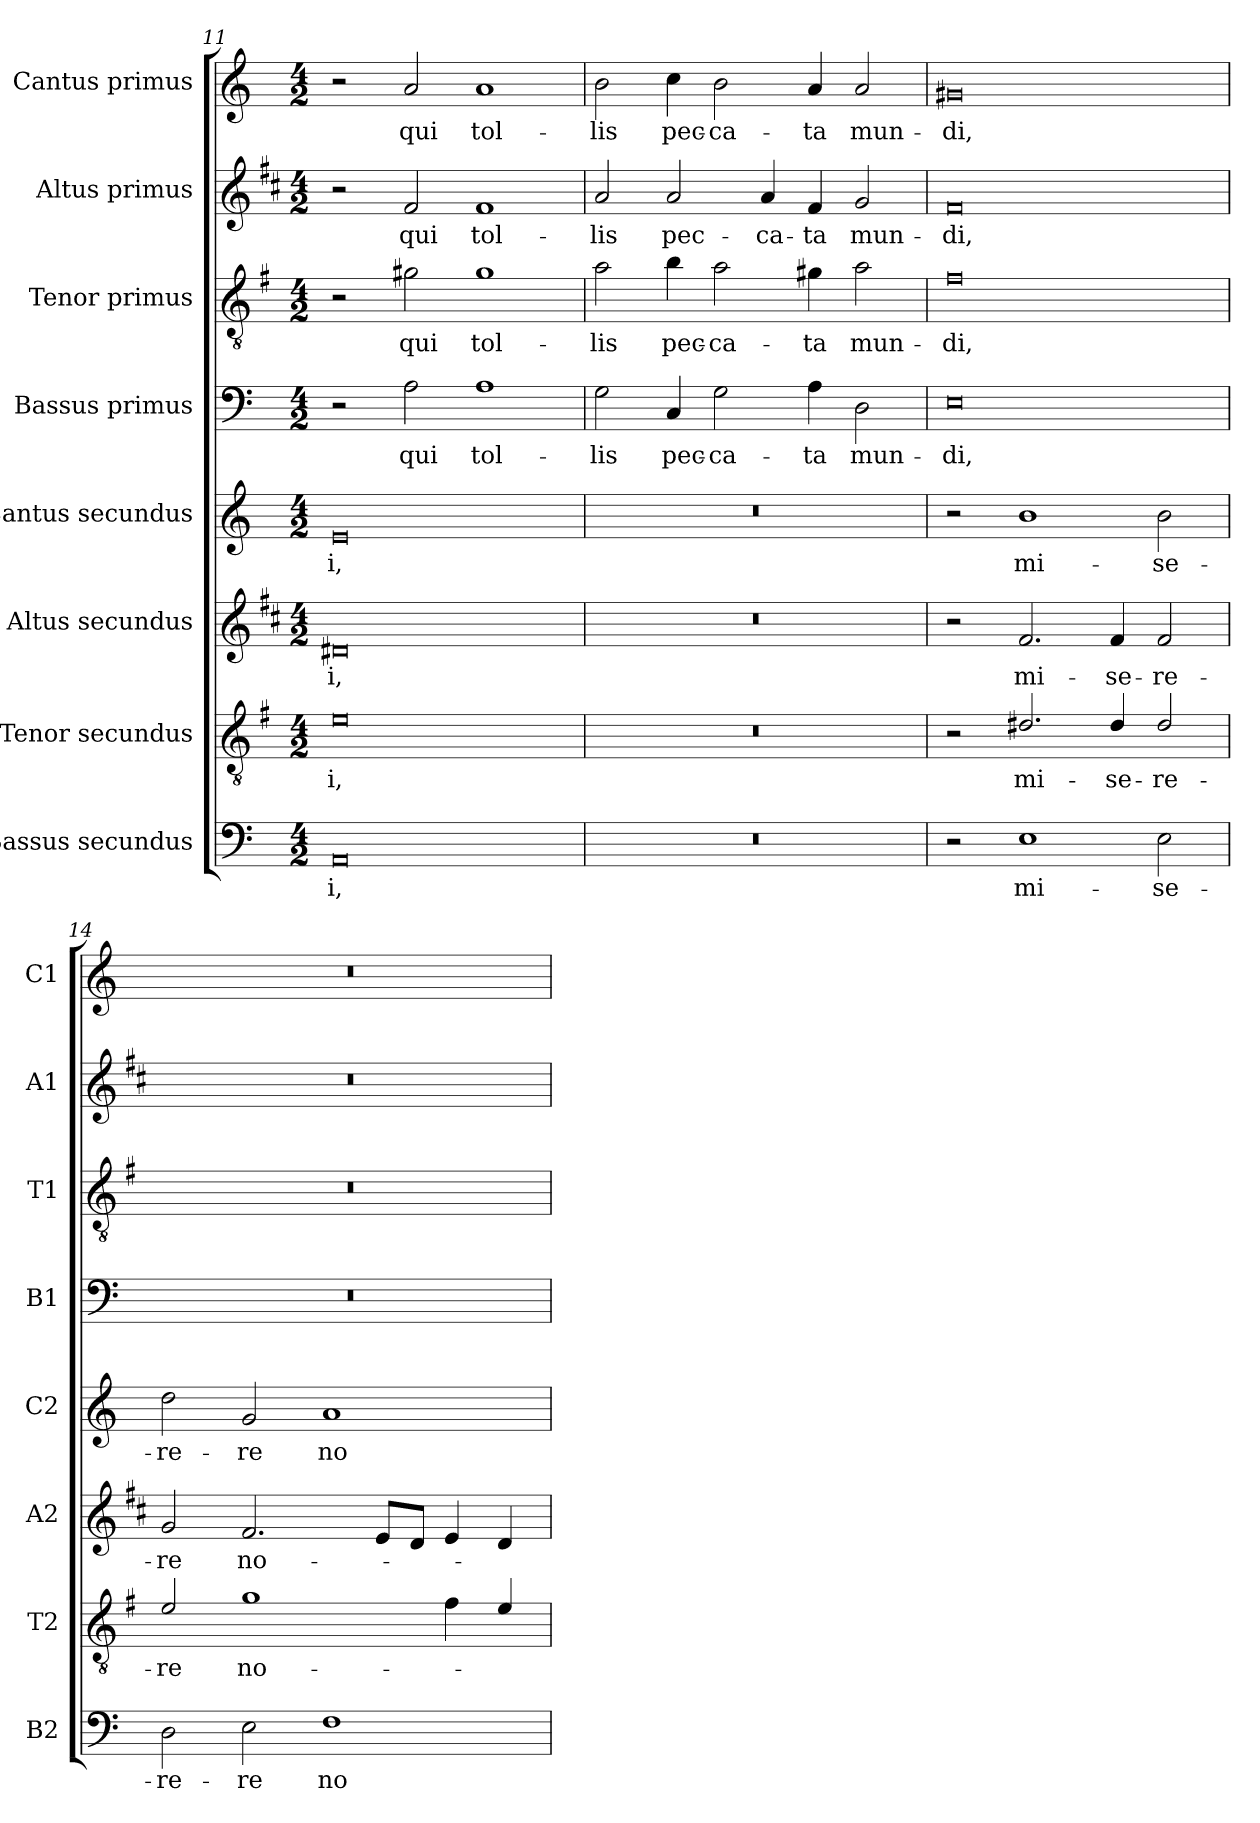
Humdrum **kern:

**kern	**text	**kern	**text	**kern	**text	**kern	**text	**kern	**text	**kern	**text	**kern	**text	**kern	**text
*part8	*part8	*part7	*part7	*part6	*part6	*part5	*part5	*part4	*part4	*part3	*part3	*part2	*part2	*part1	*part1
*staff8	*staff8	*staff7	*staff7	*staff6	*staff6	*staff5	*staff5	*staff4	*staff4	*staff3	*staff3	*staff2	*staff2	*staff1	*staff1
*I"Bassus secundus	*	*I"Tenor secundus	*	*I"Altus secundus	*	*I"Cantus secundus	*	*I"Bassus primus	*	*I"Tenor primus	*	*I"Altus primus	*	*I"Cantus primus	*
*I'B2	*	*I'T2	*	*I'A2	*	*I'C2	*	*I'B1	*	*I'T1	*	*I'A1	*	*I'C1	*
*clefF4	*	*clefGv2	*	*clefG2	*	*clefG2	*	*clefF4	*	*clefGv2	*	*clefG2	*	*clefG2	*
*	*	*ITrd4c7	*	*ITrd1c2	*	*	*	*	*	*ITrd4c7	*	*ITrd1c2	*	*	*
*k[]	*	*k[]	*	*k[]	*	*k[]	*	*k[]	*	*k[]	*	*k[]	*	*k[]	*
*C:	*	*C:	*	*C:	*	*C:	*	*C:	*	*C:	*	*C:	*	*C:	*
*M4/2	*	*M4/2	*	*M4/2	*	*M4/2	*	*M4/2	*	*M4/2	*	*M4/2	*	*M4/2	*
=11	=11	=11	=11	=11	=11	=11	=11	=11	=11	=11	=11	=11	=11	=11	=11
!	!LO:LY:b	!	!LO:LY:b	!	!LO:LY:b	!	!LO:LY:b	!	!	!	!	!	!	!	!
0AA	-i,	0A	-i,	0c#X	-i,	0e	-i,	2r	.	2r	.	2r	.	2r	.
!	!	!	!	!	!	!	!	!	!LO:LY:b	!	!LO:LY:b	!	!LO:LY:b	!	!LO:LY:b
.	.	.	.	.	.	.	.	2A\	qui	2c#X\	qui	2e/	qui	2a/	qui
!	!	!	!	!	!	!	!	!	!LO:LY:b	!	!LO:LY:b	!	!LO:LY:b	!	!LO:LY:b
.	.	.	.	.	.	.	.	1A	tol-	1c#	tol-	1e	tol-	1a	tol-
=12	=12	=12	=12	=12	=12	=12	=12	=12	=12	=12	=12	=12	=12	=12	=12
!	!	!	!	!	!	!	!	!	!LO:LY:b	!	!LO:LY:b	!	!LO:LY:b	!	!LO:LY:b
0r	.	0r	.	0r	.	0r	.	2G\	-lis	2d\	-lis	2g/	-lis	2b\	-lis
!	!	!	!	!	!	!	!	!	!LO:LY:b	!	!LO:LY:b	!	!LO:LY:b	!	!LO:LY:b
.	.	.	.	.	.	.	.	4C/	pec-	4e\	pec-	2g/	pec-	4cc\	pec-
!	!	!	!	!	!	!	!	!	!LO:LY:b	!	!LO:LY:b	!	!	!	!LO:LY:b
.	.	.	.	.	.	.	.	2G\	-ca-	2d\	-ca-	.	.	2b\	-ca-
!	!	!	!	!	!	!	!	!	!	!	!	!	!LO:LY:b	!	!
.	.	.	.	.	.	.	.	.	.	.	.	4g/	-ca-	.	.
!	!	!	!	!	!	!	!	!	!LO:LY:b	!	!LO:LY:b	!	!LO:LY:b	!	!LO:LY:b
.	.	.	.	.	.	.	.	4A\	-ta	4c#X\	-ta	4e/	-ta	4a/	-ta
!	!	!	!	!	!	!	!	!	!LO:LY:b	!	!LO:LY:b	!	!LO:LY:b	!	!LO:LY:b
.	.	.	.	.	.	.	.	2D\	mun-	2d\	mun-	2f/	mun-	2a/	mun-
=13	=13	=13	=13	=13	=13	=13	=13	=13	=13	=13	=13	=13	=13	=13	=13
!	!	!	!	!	!	!	!	!	!LO:LY:b	!	!LO:LY:b	!	!LO:LY:b	!	!LO:LY:b
2r	.	2r	.	2r	.	2r	.	0E	-di,	0B	-di,	0e	-di,	0g#X	-di,
!	!LO:LY:b	!	!LO:LY:b	!	!LO:LY:b	!	!LO:LY:b	!	!	!	!	!	!	!	!
1E	mi-	2.G#X/	mi-	2.e/	mi-	1b	mi-	.	.	.	.	.	.	.	.
!	!	!	!LO:LY:b	!	!LO:LY:b	!	!	!	!	!	!	!	!	!	!
.	.	4G#/	-se-	4e/	-se-	.	.	.	.	.	.	.	.	.	.
!	!LO:LY:b	!	!LO:LY:b	!	!LO:LY:b	!	!LO:LY:b	!	!	!	!	!	!	!	!
2E\	-se-	2G#/	-re-	2e/	-re-	2b\	-se-	.	.	.	.	.	.	.	.
=14	=14	=14	=14	=14	=14	=14	=14	=14	=14	=14	=14	=14	=14	=14	=14
!	!LO:LY:b	!	!LO:LY:b	!	!LO:LY:b	!	!LO:LY:b	!	!	!	!	!	!	!	!
2D\	-re-	2A/	-re	2f/	-re	2dd\	-re-	0r	.	0r	.	0r	.	0r	.
!	!LO:LY:b	!	!LO:LY:b	!	!LO:LY:b	!	!LO:LY:b	!	!	!	!	!	!	!	!
2E\	-re	1c	no-	2.e/	no-	2g/	-re	.	.	.	.	.	.	.	.
!	!LO:LY:b	!	!	!	!	!	!LO:LY:b	!	!	!	!	!	!	!	!
1F	no-	.	.	.	.	1a	no-	.	.	.	.	.	.	.	.
.	.	.	.	8d/L	.	.	.	.	.	.	.	.	.	.	.
.	.	.	.	8c/J	.	.	.	.	.	.	.	.	.	.	.
.	.	4B\	.	4d/	.	.	.	.	.	.	.	.	.	.	.
.	.	4A/	.	4c/	.	.	.	.	.	.	.	.	.	.	.
=	=	=	=	=	=	=	=	=	=	=	=	=	=	=	=
*-	*-	*-	*-	*-	*-	*-	*-	*-	*-	*-	*-	*-	*-	*-	*-
